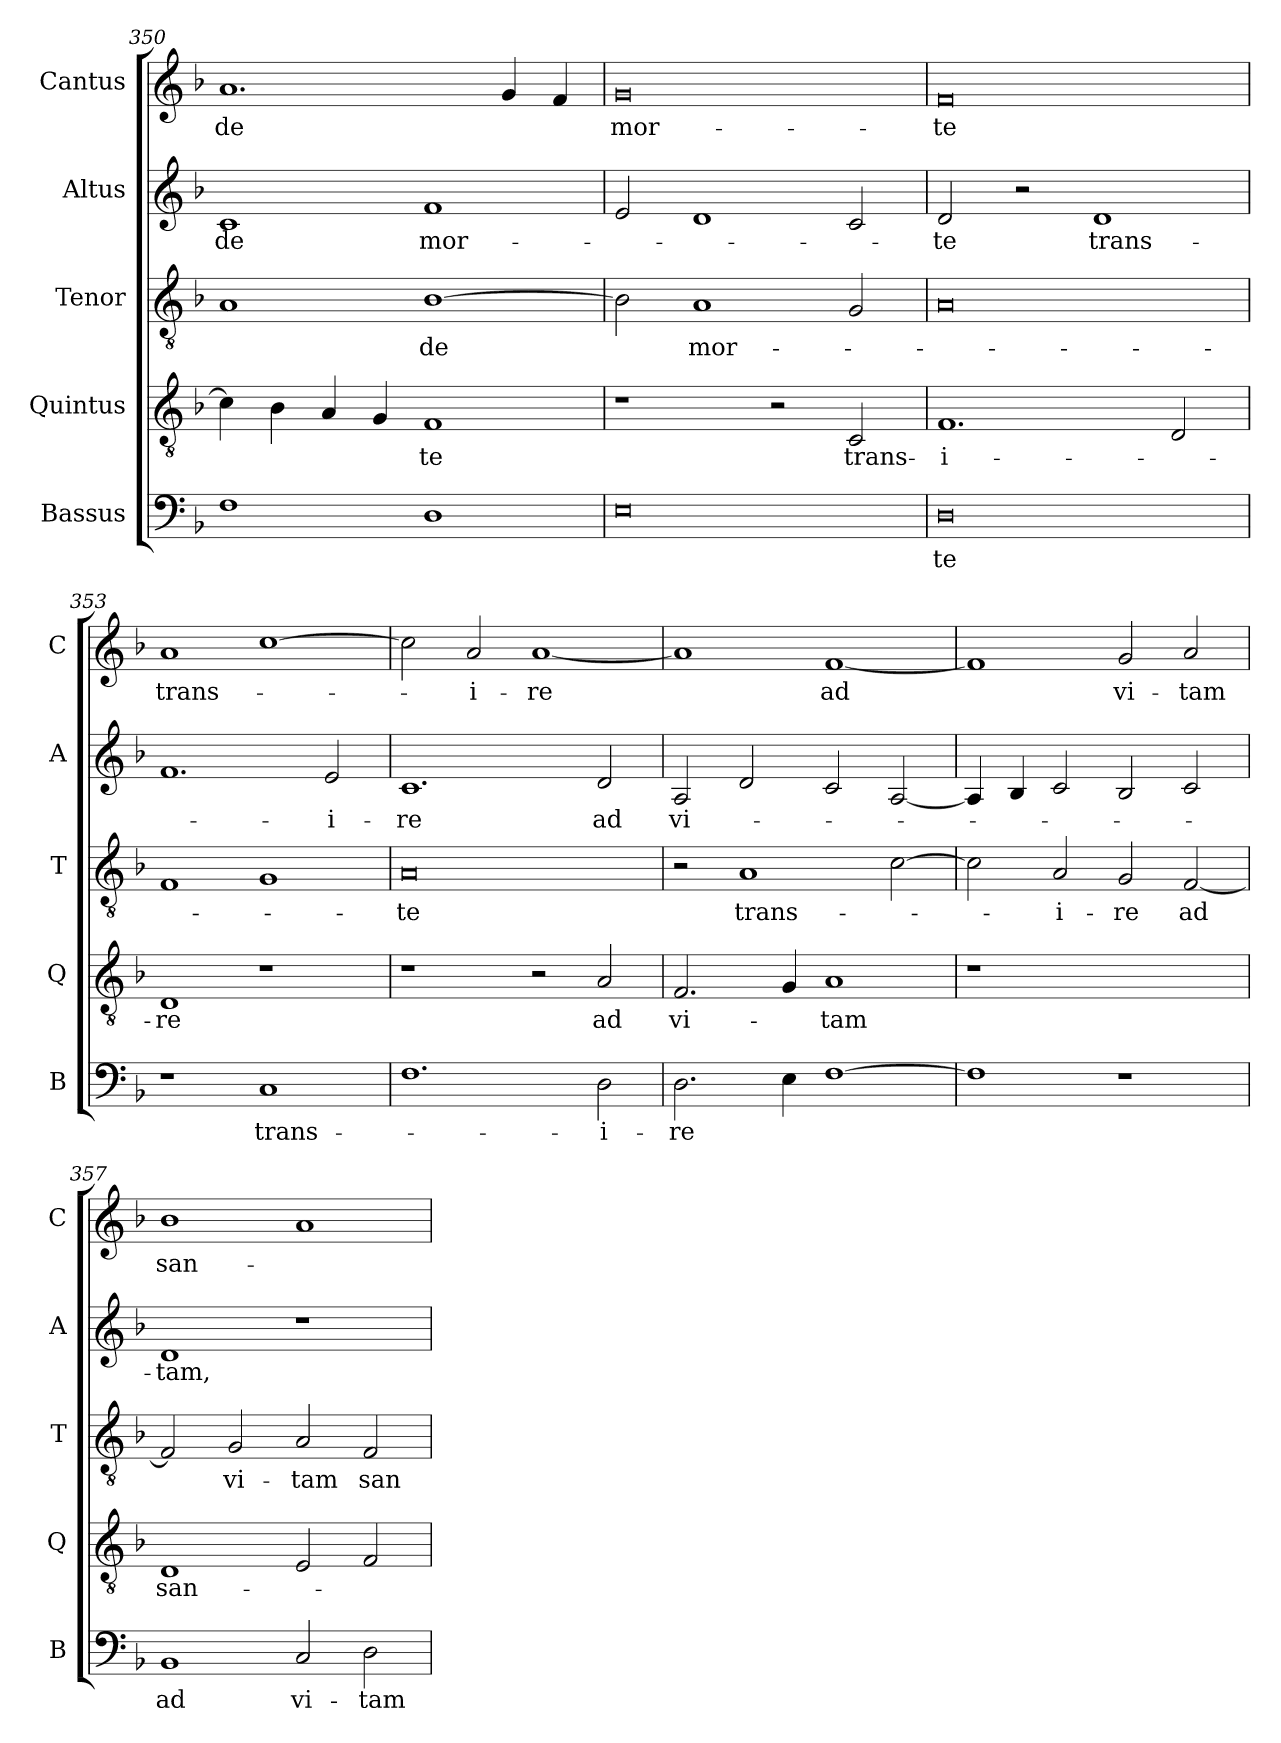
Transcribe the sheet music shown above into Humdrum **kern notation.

**kern	**text	**kern	**text	**kern	**text	**kern	**text	**kern	**text
*part5	*part5	*part4	*part4	*part3	*part3	*part2	*part2	*part1	*part1
*staff5	*staff5	*staff4	*staff4	*staff3	*staff3	*staff2	*staff2	*staff1	*staff1
*I"Bassus	*	*I"Quintus	*	*I"Tenor	*	*I"Altus	*	*I"Cantus	*
*I'B	*	*I'Q	*	*I'T	*	*I'A	*	*I'C	*
!!LO:PB:g=z
*clefF4	*	*clefGv2	*	*clefGv2	*	*clefG2	*	*clefG2	*
*k[b-]	*	*k[b-]	*	*k[b-]	*	*k[b-]	*	*k[b-]	*
*F:	*	*F:	*	*F:	*	*F:	*	*F:	*
=350	=350	=350	=350	=350	=350	=350	=350	=350	=350
!	!	!	!	!	!	!	!LO:LY:b	!	!LO:LY:b
1F	.	4c\]	.	1A	.	1c	de	1.a	de
.	.	4B-\	.	.	.	.	.	.	.
.	.	4A/	.	.	.	.	.	.	.
.	.	4G/	.	.	.	.	.	.	.
!	!	!	!LO:LY:b	!	!LO:LY:b	!	!LO:LY:b	!	!
1D	.	1F	-te	[1B-	de	1f	mor-	.	.
.	.	.	.	.	.	.	.	4g/	.
.	.	.	.	.	.	.	.	4f/	.
=351	=351	=351	=351	=351	=351	=351	=351	=351	=351
!	!	!	!	!	!	!	!	!	!LO:LY:b
0E	.	1r	.	2B-\]	.	2e/	.	0g	mor-
!	!	!	!	!	!LO:LY:b	!	!	!	!
.	.	.	.	1A	mor-	1d	.	.	.
.	.	2r	.	.	.	.	.	.	.
!	!	!	!LO:LY:b	!	!	!	!	!	!
.	.	2C/	trans-	2G/	.	2c/	.	.	.
=352	=352	=352	=352	=352	=352	=352	=352	=352	=352
!	!LO:LY:b	!	!LO:LY:b	!	!	!	!LO:LY:b	!	!LO:LY:b
0D	-te	1.F	-i-	0A	.	2d/	-te	0f	-te
.	.	.	.	.	.	2r	.	.	.
!	!	!	!	!	!	!	!LO:LY:b	!	!
.	.	.	.	.	.	1d	trans-	.	.
.	.	2D/	.	.	.	.	.	.	.
=353	=353	=353	=353	=353	=353	=353	=353	=353	=353
!	!	!	!LO:LY:b	!	!	!	!	!	!LO:LY:b
1r	.	1D	-re	1F	.	1.f	.	1a	trans-
!	!LO:LY:b	!	!	!	!	!	!	!	!
1C	trans-	1r	.	1G	.	.	.	[1cc	.
!	!	!	!	!	!	!	!LO:LY:b	!	!
.	.	.	.	.	.	2e/	-i-	.	.
=354	=354	=354	=354	=354	=354	=354	=354	=354	=354
!	!	!	!	!	!LO:LY:b	!	!LO:LY:b	!	!
1.F	.	1r	.	0A	-te	1.c	-re	2cc\]	.
!	!	!	!	!	!	!	!	!	!LO:LY:b
.	.	.	.	.	.	.	.	2a/	-i-
!	!	!	!	!	!	!	!	!	!LO:LY:b
.	.	2r	.	.	.	.	.	[1a	-re
!	!LO:LY:b	!	!LO:LY:b	!	!	!	!LO:LY:b	!	!
2D\	-i-	2A/	ad	.	.	2d/	ad	.	.
=355	=355	=355	=355	=355	=355	=355	=355	=355	=355
!	!LO:LY:b	!	!LO:LY:b	!	!	!	!LO:LY:b	!	!
2.D\	-re	2.F/	vi-	2r	.	2A/	vi-	1a]	.
!	!	!	!	!	!LO:LY:b	!	!	!	!
.	.	.	.	1A	trans-	2d/	.	.	.
4E\	.	4G/	.	.	.	.	.	.	.
!	!	!	!LO:LY:b	!	!	!	!	!	!LO:LY:b
[1F	.	1A	-tam	.	.	2c/	.	[1f	ad
.	.	.	.	[2c\	.	[2A/	.	.	.
=356	=356	=356	=356	=356	=356	=356	=356	=356	=356
1F]	.	1r	.	2c\]	.	4A/]	.	1f]	.
.	.	.	.	.	.	4B-/	.	.	.
!	!	!	!	!	!LO:LY:b	!	!	!	!
.	.	.	.	2A/	-i-	2c/	.	.	.
!	!	!	!	!	!LO:LY:b	!	!	!	!LO:LY:b
1r	.	1ryy	.	2G/	-re	2B-/	.	2g/	vi-
!	!	!	!	!	!LO:LY:b	!	!	!	!LO:LY:b
.	.	.	.	[2F/	ad	2c/	.	2a/	-tam
!!LO:LB:g=z
=357	=357	=357	=357	=357	=357	=357	=357	=357	=357
!	!LO:LY:b	!	!LO:LY:b	!	!	!	!LO:LY:b	!	!LO:LY:b
1BB-	ad	1D	san-	2F/]	.	1d	-tam,	1b-	san-
!	!	!	!	!	!LO:LY:b	!	!	!	!
.	.	.	.	2G/	vi-	.	.	.	.
!	!LO:LY:b	!	!	!	!LO:LY:b	!	!	!	!
2C/	vi-	2E/	.	2A/	-tam	1r	.	1a	.
!	!LO:LY:b	!	!	!	!LO:LY:b	!	!	!	!
2D\	-tam	2F/	.	2F/	san-	.	.	.	.
=	=	=	=	=	=	=	=	=	=
*-	*-	*-	*-	*-	*-	*-	*-	*-	*-
